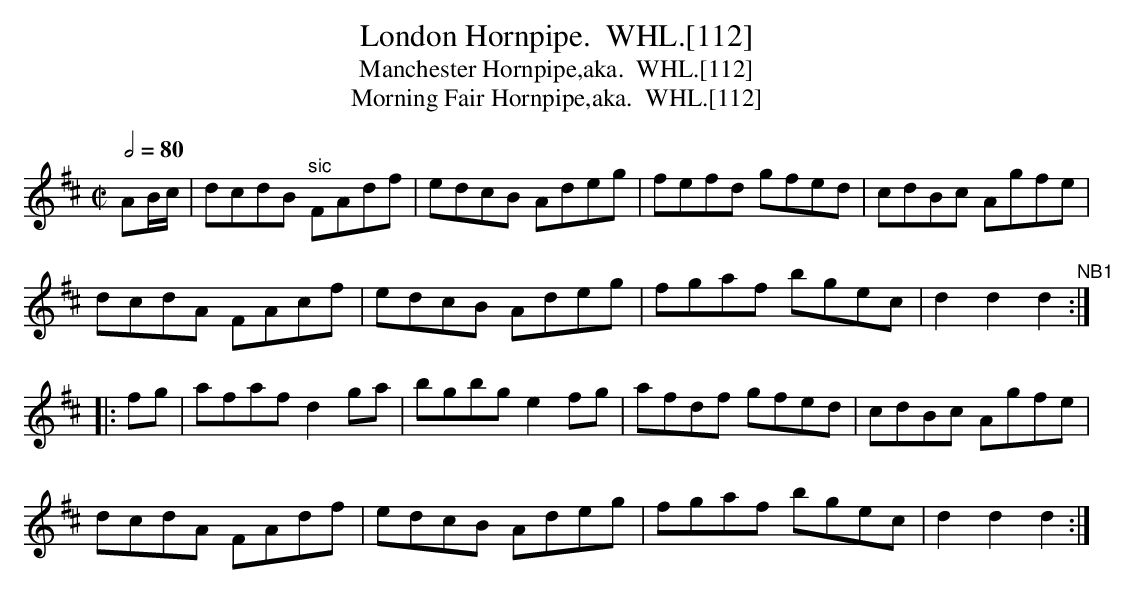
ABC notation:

X:1
T:London Hornpipe.  WHL.[112]
T:Manchester Hornpipe,aka.  WHL.[112]
T:Morning Fair Hornpipe,aka.  WHL.[112]
M:C|
L:1/8
Q:1/2=80
K:D
AB/c/|dcdB "^sic"FAdf|edcB Adeg|fefd gfed|cdBc Agfe|
dcdA FAcf|edcB Adeg|fgaf bgec|d2d2d2 "^NB1":|
|: fg |afaf d2 ga|bgbg e2 fg|afdf gfed|cdBc Agfe|
dcdA FAdf|edcB Adeg|fgaf bgec|d2d2d2 :|
